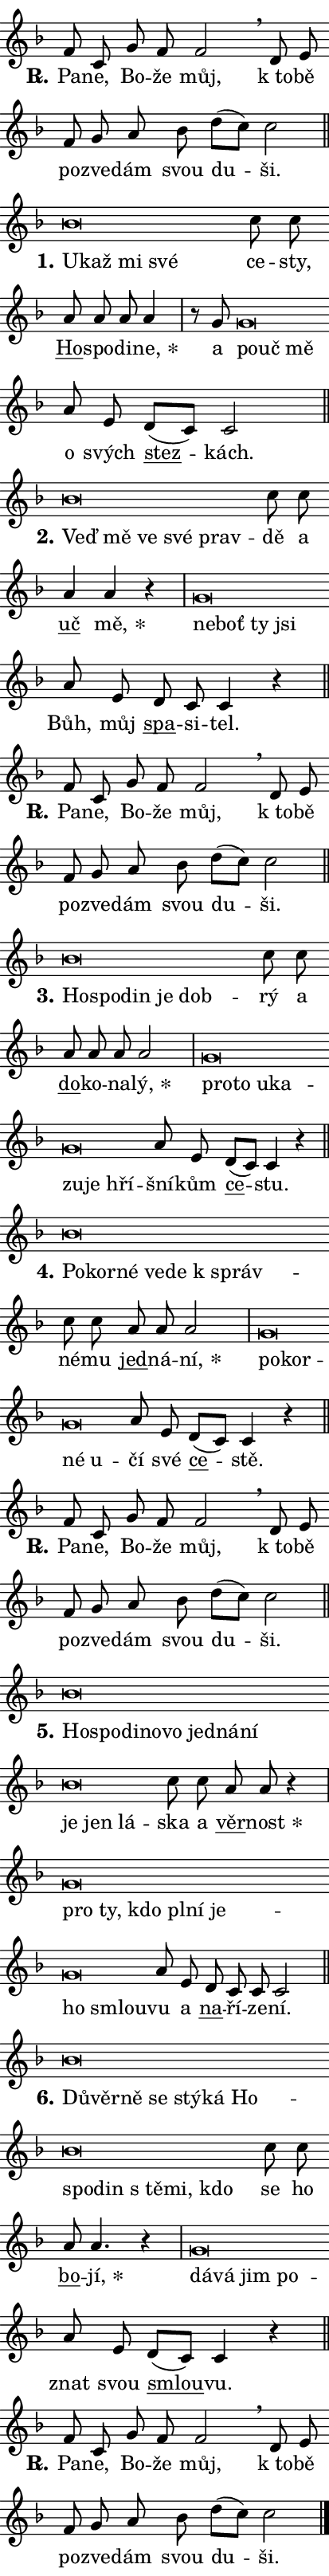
\version "2.22.1"
\header { tagline = "" }
\paper {
  indent = 0\cm
  top-margin = 0\cm
  right-margin = 0\cm
  bottom-margin = 0\cm
  left-margin = 0\cm
  paper-width = 7\cm
  page-breaking = #ly:one-page-breaking
  system-system-spacing.basic-distance = #11
  score-system-spacing.basic-distance = #11.3
  ragged-last = ##f
}


%% Author: Thomas Morley
%% https://lists.gnu.org/archive/html/lilypond-user/2020-05/msg00002.html
#(define (line-position grob)
"Returns position of @var[grob} in current system:
   @code{'start}, if at first time-step
   @code{'end}, if at last time-step
   @code{'middle} otherwise
"
  (let* ((col (ly:item-get-column grob))
         (ln (ly:grob-object col 'left-neighbor))
         (rn (ly:grob-object col 'right-neighbor))
         (col-to-check-left (if (ly:grob? ln) ln col))
         (col-to-check-right (if (ly:grob? rn) rn col))
         (break-dir-left
           (and
             (ly:grob-property col-to-check-left 'non-musical #f)
             (ly:item-break-dir col-to-check-left)))
         (break-dir-right
           (and
             (ly:grob-property col-to-check-right 'non-musical #f)
             (ly:item-break-dir col-to-check-right))))
        (cond ((eqv? 1 break-dir-left) 'start)
              ((eqv? -1 break-dir-right) 'end)
              (else 'middle))))

#(define (tranparent-at-line-position vctor)
  (lambda (grob)
  "Relying on @code{line-position} select the relevant enry from @var{vctor}.
Used to determine transparency,"
    (case (line-position grob)
      ((end) (not (vector-ref vctor 0)))
      ((middle) (not (vector-ref vctor 1)))
      ((start) (not (vector-ref vctor 2))))))

noteHeadBreakVisibility =
#(define-music-function (break-visibility)(vector?)
"Makes @code{NoteHead}s transparent relying on @var{break-visibility}"
#{
  \override NoteHead.transparent =
    #(tranparent-at-line-position break-visibility)
#})

#(define delete-ledgers-for-transparent-note-heads
  (lambda (grob)
    "Reads whether a @code{NoteHead} is transparent.
If so this @code{NoteHead} is removed from @code{'note-heads} from
@var{grob}, which is supposed to be @code{LedgerLineSpanner}.
As a result ledgers are not printed for this @code{NoteHead}"
    (let* ((nhds-array (ly:grob-object grob 'note-heads))
           (nhds-list
             (if (ly:grob-array? nhds-array)
                 (ly:grob-array->list nhds-array)
                 '()))
           ;; Relies on the transparent-property being done before
           ;; Staff.LedgerLineSpanner.after-line-breaking is executed.
           ;; This is fragile ...
           (to-keep
             (remove
               (lambda (nhd)
                 (ly:grob-property nhd 'transparent #f))
               nhds-list)))
      ;; TODO find a better method to iterate over grob-arrays, similiar
      ;; to filter/remove etc for lists
      ;; For now rebuilt from scratch
      (set! (ly:grob-object grob 'note-heads)  '())
      (for-each
        (lambda (nhd)
          (ly:pointer-group-interface::add-grob grob 'note-heads nhd))
        to-keep))))

hideNotes = {
  \noteHeadBreakVisibility #begin-of-line-visible
}
unHideNotes = {
  \noteHeadBreakVisibility #all-visible
}

% work-around for resetting accidentals
% https://lilypond.org/doc/v2.23/Documentation/notation/displaying-rhythms#unmetered-music
cadenzaMeasure = {
  \cadenzaOff
  \partial 1024 s1024
  \cadenzaOn
}

#(define-markup-command (accent layout props text) (markup?)
  "Underline accented syllable"
  (interpret-markup layout props
    #{\markup \override #'(offset . 4.3) \underline { #text }#}))

responsum = \markup \concat {
  "R" \hspace #-1.05 \path #0.1 #'((moveto 0 0.07) (lineto 0.9 0.8)) \hspace #0.05 "."
}

\layout {
    \context {
        \Staff
        \remove "Time_signature_engraver"
        \override LedgerLineSpanner.after-line-breaking = #delete-ledgers-for-transparent-note-heads
    }
    \context {
        \Voice {
            \override NoteHead.output-attributes = #'((class . "notehead"))
            \override Hairpin.height = #0.55
        }
    }
    \context {
        \Lyrics {
            \override StanzaNumber.output-attributes = #'((class . "stanzanumber"))
            \override LyricSpace.minimum-distance = #0.9
            \override LyricText.font-name = #"TeX Gyre Schola"
            \override LyricText.font-size = 1
            \override StanzaNumber.font-name = #"TeX Gyre Schola Bold"
            \override StanzaNumber.font-size = 1
        }
    }
}

% magnetic-lyrics.ily
%
%   written by
%     Jean Abou Samra <jean@abou-samra.fr>
%     Werner Lemberg <wl@gnu.org>
%
%   adapted by
%     Jiri Hon <jiri.hon@gmail.com>
%
% Version 2022-Apr-15

% https://www.mail-archive.com/lilypond-user@gnu.org/msg149350.html

#(define (Left_hyphen_pointer_engraver context)
   "Collect syllable-hyphen-syllable occurrences in lyrics and store
them in properties.  This engraver only looks to the left.  For
example, if the lyrics input is @code{foo -- bar}, it does the
following.

@itemize @bullet
@item
Set the @code{text} property of the @code{LyricHyphen} grob between
@q{foo} and @q{bar} to @code{foo}.

@item
Set the @code{left-hyphen} property of the @code{LyricText} grob with
text @q{foo} to the @code{LyricHyphen} grob between @q{foo} and
@q{bar}.
@end itemize

Use this auxiliary engraver in combination with the
@code{lyric-@/text::@/apply-@/magnetic-@/offset!} hook."
   (let ((hyphen #f)
         (text #f))
     (make-engraver
      (acknowledgers
       ((lyric-syllable-interface engraver grob source-engraver)
        (set! text grob)))
      (end-acknowledgers
       ((lyric-hyphen-interface engraver grob source-engraver)
        ;(when (not (grob::has-interface grob 'lyric-space-interface))
          (set! hyphen grob)));)
      ((stop-translation-timestep engraver)
       (when (and text hyphen)
         (ly:grob-set-object! text 'left-hyphen hyphen))
       (set! text #f)
       (set! hyphen #f)))))

#(define (lyric-text::apply-magnetic-offset! grob)
   "If the space between two syllables is less than the value in
property @code{LyricText@/.details@/.squash-threshold}, move the right
syllable to the left so that it gets concatenated with the left
syllable.

Use this function as a hook for
@code{LyricText@/.after-@/line-@/breaking} if the
@code{Left_@/hyphen_@/pointer_@/engraver} is active."
   (let ((hyphen (ly:grob-object grob 'left-hyphen #f)))
     (when hyphen
       (let ((left-text (ly:spanner-bound hyphen LEFT)))
         (when (grob::has-interface left-text 'lyric-syllable-interface)
           (let* ((common (ly:grob-common-refpoint grob left-text X))
                  (this-x-ext (ly:grob-extent grob common X))
                  (left-x-ext
                   (begin
                     ;; Trigger magnetism for left-text.
                     (ly:grob-property left-text 'after-line-breaking)
                     (ly:grob-extent left-text common X)))
                  ;; `delta` is the gap width between two syllables.
                  (delta (- (interval-start this-x-ext)
                            (interval-end left-x-ext)))
                  (details (ly:grob-property grob 'details))
                  (threshold (assoc-get 'squash-threshold details 0.2)))
             (when (< delta threshold)
               (let* (;; We have to manipulate the input text so that
                      ;; ligatures crossing syllable boundaries are not
                      ;; disabled.  For languages based on the Latin
                      ;; script this is essentially a beautification.
                      ;; However, for non-Western scripts it can be a
                      ;; necessity.
                      (lt (ly:grob-property left-text 'text))
                      (rt (ly:grob-property grob 'text))
                      (is-space (grob::has-interface hyphen 'lyric-space-interface))
                      (space (if is-space " " ""))
                      (space-markup (grob-interpret-markup grob " "))
                      (space-size (interval-length (ly:stencil-extent space-markup X)))
                      (extra-delta (if is-space space-size 0))
                      ;; Append new syllable.
                      (ltrt-space (if (and (string? lt) (string? rt))
                                (string-append lt space rt)
                                (make-concat-markup (list lt space rt))))
                      ;; Right-align `ltrt` to the right side.
                      (ltrt-space-markup (grob-interpret-markup
                               grob
                               (make-translate-markup
                                (cons (interval-length this-x-ext) 0)
                                (make-right-align-markup ltrt-space)))))
                 (begin
                   ;; Don't print `left-text`.
                   (ly:grob-set-property! left-text 'stencil #f)
                   ;; Set text and stencil (which holds all collected
                   ;; syllables so far) and shift it to the left.
                   (ly:grob-set-property! grob 'text ltrt-space)
                   (ly:grob-set-property! grob 'stencil ltrt-space-markup)
                   (ly:grob-translate-axis! grob (- (- delta extra-delta)) X))))))))))


#(define (lyric-hyphen::displace-bounds-first grob)
   ;; Make very sure this callback isn't triggered too early.
   (let ((left (ly:spanner-bound grob LEFT))
         (right (ly:spanner-bound grob RIGHT)))
     (ly:grob-property left 'after-line-breaking)
     (ly:grob-property right 'after-line-breaking)
     (ly:lyric-hyphen::print grob)))

squashThreshold = #0.4

\layout {
  \context {
    \Lyrics
    \consists #Left_hyphen_pointer_engraver
    \override LyricText.after-line-breaking =
      #lyric-text::apply-magnetic-offset!
    \override LyricHyphen.stencil = #lyric-hyphen::displace-bounds-first
    \override LyricText.details.squash-threshold = \squashThreshold
    \override LyricHyphen.minimum-distance = 0
    \override LyricHyphen.minimum-length = \squashThreshold
  }
}

squash = \override LyricText.details.squash-threshold = 9999
unSquash = \override LyricText.details.squash-threshold = \squashThreshold

left = \override LyricText.self-alignment-X = #LEFT
unLeft = \revert LyricText.self-alignment-X

starOffset = #(lambda (grob) 
                (let ((x_offset (ly:self-alignment-interface::aligned-on-x-parent grob)))
                  (if (= x_offset 0) 0 (+ x_offset 1.2))))

star = #(define-music-function (syllable)(string?)
"Append star separator at the end of a syllable"
#{
  \once \override LyricText.X-offset = #starOffset
  \lyricmode { \markup {
    #syllable
    \override #'((font-name . "TeX Gyre Schola Bold")) \hspace #0.2 \lower #0.65 \larger "*"
  } }
#})

starAccent = #(define-music-function (syllable)(string?)
"Append star separator at the end of a syllable and make accent"
#{
  \once \override LyricText.X-offset = #starOffset
  \lyricmode { \markup {
    \accent #syllable
    \override #'((font-name . "TeX Gyre Schola Bold")) \hspace #0.2 \lower #0.65 \larger "*"
  } }
#})

breath = #(define-music-function (syllable)(string?)
"Append breathing indicator at the end of a syllable"
#{
  \lyricmode { \markup { #syllable "+" } }
#})

optionalBreath = #(define-music-function (syllable)(string?)
"Append optional breathing indicator at the end of a syllable"
#{
  \lyricmode { \markup { #syllable "(+)" } }
#})


\score {
    <<
        \new Voice = "melody" { \cadenzaOn \key f \major \relative { f'8 c g' f f2 \breathe d8 e \bar "" f g a bes \bar "" d[( c)] c2 \cadenzaMeasure \bar "||" \break } }
        \new Lyrics \lyricsto "melody" { \lyricmode { \set stanza = \responsum
Pa -- ne, Bo -- že můj, "k to" -- bě po -- zve -- dám svou du -- ši. } }
    >>
    \layout {}
}

\score {
    <<
        \new Voice = "melody" { \cadenzaOn \key f \major \relative { bes'\breve*1/16 \hideNotes \breve*1/16 \bar "" \breve*1/16 \breve*1/16 \bar "" \unHideNotes c8 c \bar "" a a a a4 \cadenzaMeasure \bar "|" r8 g g\breve*1/16 \hideNotes \breve*1/16 \breve*1/16 \bar "" \unHideNotes a8 e \bar "" d[( c)] c2 \cadenzaMeasure \bar "||" \break } }
        \new Lyrics \lyricsto "melody" { \lyricmode { \set stanza = "1."
\left U -- \squash kaž mi své \unLeft \unSquash ce -- sty, \markup \accent Ho -- spo -- di -- \star ne, a \left po -- \squash uč mě \unLeft \unSquash o svých \markup \accent stez -- kách. } }
    >>
    \layout {}
}

\score {
    <<
        \new Voice = "melody" { \cadenzaOn \key f \major \relative { bes'\breve*1/16 \hideNotes \breve*1/16 \bar "" \breve*1/16 \bar "" \breve*1/16 \breve*1/16 \bar "" \unHideNotes c8 c \bar "" a4 a r \cadenzaMeasure \bar "|" g\breve*1/16 \hideNotes \breve*1/16 \bar "" \breve*1/16 \breve*1/16 \bar "" \unHideNotes a8 e \bar "" d c c4 r \cadenzaMeasure \bar "||" \break } }
        \new Lyrics \lyricsto "melody" { \lyricmode { \set stanza = "2."
\left Veď \squash mě ve své prav -- \unLeft \unSquash dě a \markup \accent uč \star mě, \left ne -- \squash boť ty jsi \unLeft \unSquash Bůh, můj \markup \accent spa -- si -- tel. } }
    >>
    \layout {}
}

\score {
    <<
        \new Voice = "melody" { \cadenzaOn \key f \major \relative { f'8 c g' f f2 \breathe d8 e \bar "" f g a bes \bar "" d[( c)] c2 \cadenzaMeasure \bar "||" \break } }
        \new Lyrics \lyricsto "melody" { \lyricmode { \set stanza = \responsum
Pa -- ne, Bo -- že můj, "k to" -- bě po -- zve -- dám svou du -- ši. } }
    >>
    \layout {}
}

\score {
    <<
        \new Voice = "melody" { \cadenzaOn \key f \major \relative { bes'\breve*1/16 \hideNotes \breve*1/16 \bar "" \breve*1/16 \bar "" \breve*1/16 \breve*1/16 \bar "" \unHideNotes c8 c \bar "" a a a a2 \cadenzaMeasure \bar "|" g\breve*1/16 \hideNotes \breve*1/16 \bar "" \breve*1/16 \bar "" \breve*1/16 \bar "" \breve*1/16 \bar "" \breve*1/16 \breve*1/16 \bar "" \unHideNotes a8 e \bar "" d[( c)] c4 r \cadenzaMeasure \bar "||" \break } }
        \new Lyrics \lyricsto "melody" { \lyricmode { \set stanza = "3."
\left Ho -- \squash spo -- din je dob -- \unLeft \unSquash rý a \markup \accent do -- ko -- na -- \star lý, \left pro -- \squash to u -- ka -- zu -- je hří -- \unLeft \unSquash šní -- kům \markup \accent ce -- stu. } }
    >>
    \layout {}
}

\score {
    <<
        \new Voice = "melody" { \cadenzaOn \key f \major \relative { bes'\breve*1/16 \hideNotes \breve*1/16 \bar "" \breve*1/16 \bar "" \breve*1/16 \bar "" \breve*1/16 \breve*1/16 \bar "" \unHideNotes c8 c \bar "" a a a2 \cadenzaMeasure \bar "|" g\breve*1/16 \hideNotes \breve*1/16 \bar "" \breve*1/16 \breve*1/16 \bar "" \unHideNotes a8 e \bar "" d[( c)] c4 r \cadenzaMeasure \bar "||" \break } }
        \new Lyrics \lyricsto "melody" { \lyricmode { \set stanza = "4."
\left Po -- \squash kor -- né ve -- de "k správ" -- \unLeft \unSquash né -- mu \markup \accent jed -- ná -- \star ní, \left po -- \squash kor -- né u -- \unLeft \unSquash čí své \markup \accent ce -- stě. } }
    >>
    \layout {}
}

\score {
    <<
        \new Voice = "melody" { \cadenzaOn \key f \major \relative { f'8 c g' f f2 \breathe d8 e \bar "" f g a bes \bar "" d[( c)] c2 \cadenzaMeasure \bar "||" \break } }
        \new Lyrics \lyricsto "melody" { \lyricmode { \set stanza = \responsum
Pa -- ne, Bo -- že můj, "k to" -- bě po -- zve -- dám svou du -- ši. } }
    >>
    \layout {}
}

\score {
    <<
        \new Voice = "melody" { \cadenzaOn \key f \major \relative { bes'\breve*1/16 \hideNotes \breve*1/16 \bar "" \breve*1/16 \bar "" \breve*1/16 \bar "" \breve*1/16 \bar "" \breve*1/16 \bar "" \breve*1/16 \bar "" \breve*1/16 \bar "" \breve*1/16 \bar "" \breve*1/16 \breve*1/16 \bar "" \unHideNotes c8 c \bar "" a a r4 \cadenzaMeasure \bar "|" g\breve*1/16 \hideNotes \breve*1/16 \bar "" \breve*1/16 \bar "" \breve*1/16 \bar "" \breve*1/16 \bar "" \breve*1/16 \bar "" \breve*1/16 \breve*1/16 \bar "" \unHideNotes a8 e \bar "" d c c c2 \cadenzaMeasure \bar "||" \break } }
        \new Lyrics \lyricsto "melody" { \lyricmode { \set stanza = "5."
\left Ho -- \squash spo -- di -- no -- vo jed -- ná -- ní je jen lá -- \unLeft \unSquash ska a \markup \accent věr -- \star nost \left pro \squash ty, kdo pl -- ní je -- ho smlou -- \unLeft \unSquash vu a \markup \accent na -- ří -- ze -- ní. } }
    >>
    \layout {}
}

\score {
    <<
        \new Voice = "melody" { \cadenzaOn \key f \major \relative { bes'\breve*1/16 \hideNotes \breve*1/16 \bar "" \breve*1/16 \bar "" \breve*1/16 \bar "" \breve*1/16 \bar "" \breve*1/16 \bar "" \breve*1/16 \bar "" \breve*1/16 \bar "" \breve*1/16 \bar "" \breve*1/16 \bar "" \breve*1/16 \breve*1/16 \bar "" \unHideNotes c8 c \bar "" a a4. r4 \cadenzaMeasure \bar "|" g\breve*1/16 \hideNotes \breve*1/16 \bar "" \breve*1/16 \breve*1/16 \bar "" \unHideNotes a8 e \bar "" d[( c)] c4 r \cadenzaMeasure \bar "||" \break } }
        \new Lyrics \lyricsto "melody" { \lyricmode { \set stanza = "6."
\left Dů -- \squash věr -- ně se stý -- ká Ho -- spo -- din "s tě" -- mi, kdo \unLeft \unSquash se ho \markup \accent bo -- \star jí, \left dá -- \squash vá jim po -- \unLeft \unSquash znat svou \markup \accent smlou -- vu. } }
    >>
    \layout {}
}

\score {
    <<
        \new Voice = "melody" { \cadenzaOn \key f \major \relative { f'8 c g' f f2 \breathe d8 e \bar "" f g a bes \bar "" d[( c)] c2 \cadenzaMeasure \bar "||" \break } \bar "|." }
        \new Lyrics \lyricsto "melody" { \lyricmode { \set stanza = \responsum
Pa -- ne, Bo -- že můj, "k to" -- bě po -- zve -- dám svou du -- ši. } }
    >>
    \layout {}
}
